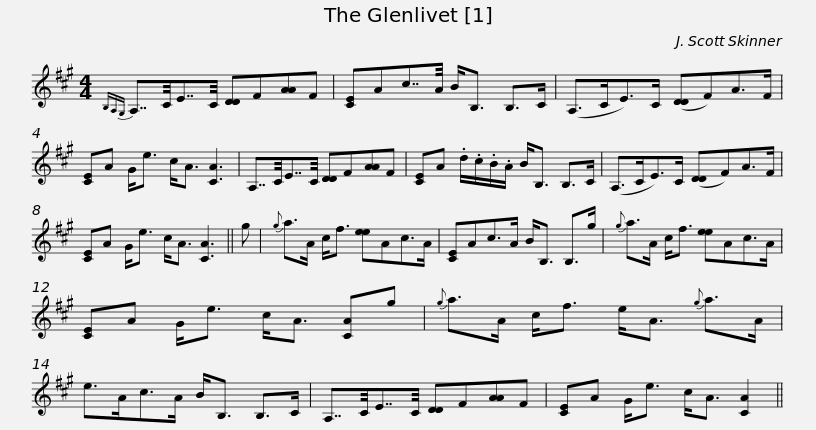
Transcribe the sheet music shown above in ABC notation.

X:1
L:1/8
M:4/4
I:linebreak $
K:A
V:1 treble
V:1
{B,A,G,} A,7/4C/4E7/4C/4 [DD]F[AA]F | [CE]Ac7/4A/4 B<B, B,>C | (A,>CE>)C ([DD-]F)A>F | [CE]A G<e c<A [CA]3 |$ A,7/4C/4E7/4C/4 [DD]F[AA]F | %5
 [CE]A .d/.c/.B/.A/ B<B, B,>C | (A,>CE>)C ([DD-]F)A>F | [CE]A G<e c<A [CA]3 || g |${g} a>A c<f [ee]Ac>A | %10
 [CE]Ac>A B<B, B,>g |{g} a>A c<f [ee]Ac>A | [CE]A G<e c<A [CA]g |${g} a>A c<f e<A{g} a>A | e>Ac>A B<B, B,>C | %15
 A,7/4C/4E7/4C/4 [DD]F[AA]F | [CE]A G<e c<A [CA]2 || %17
